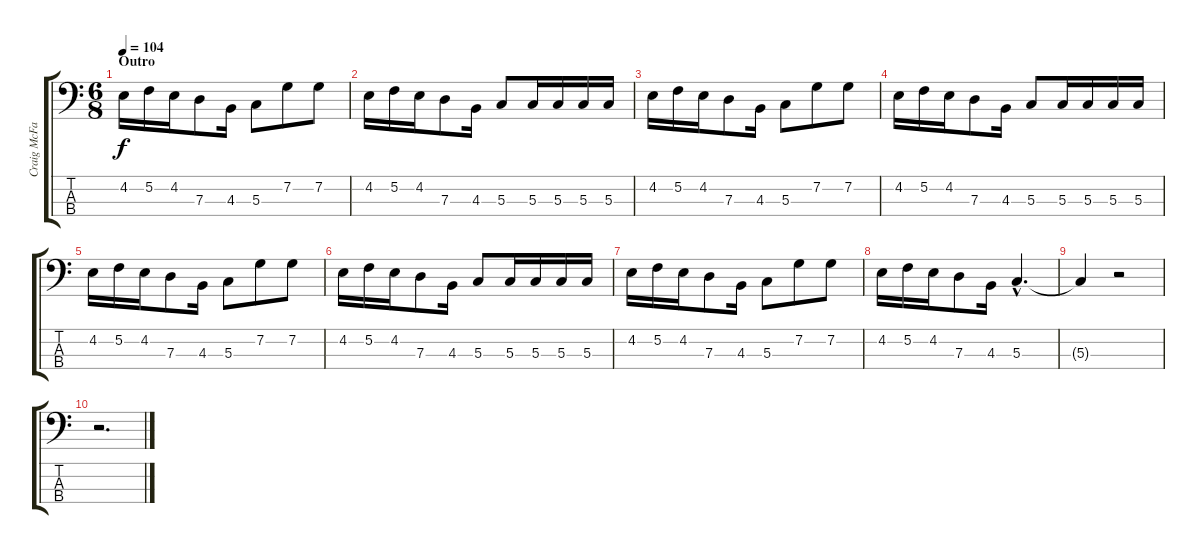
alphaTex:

\track ("Craig McFarland" "Craig McFa") {instrument fretlessbass}
\staff {score tabs}
\tuning (G2 C2 G1 C1) {hide}
\ts (6 8)
\section ("" "Outro")
\tempo 104
\clef f4
\ks c
4.2.16{dy f} 5.2.16 4.2.16 7.3.8 4.3.16 5.3.8 7.2.8 7.2.8 |
4.2.16 5.2.16 4.2.16 7.3.8 4.3.16 5.3.8 5.3.16 5.3.16 5.3.16 5.3.16 |
4.2.16 5.2.16 4.2.16 7.3.8 4.3.16 5.3.8 7.2.8 7.2.8 |
4.2.16 5.2.16 4.2.16 7.3.8 4.3.16 5.3.8 5.3.16 5.3.16 5.3.16 5.3.16 |
4.2.16 5.2.16 4.2.16 7.3.8 4.3.16 5.3.8 7.2.8 7.2.8 |
4.2.16 5.2.16 4.2.16 7.3.8 4.3.16 5.3.8 5.3.16 5.3.16 5.3.16 5.3.16 |
4.2.16 5.2.16 4.2.16 7.3.8 4.3.16 5.3.8 7.2.8 7.2.8 |
4.2.16 5.2.16 4.2.16 7.3.8 4.3.16 5.3{hac}.4{d} |
5.3{t}.4 r.2 |
r.2{d}
